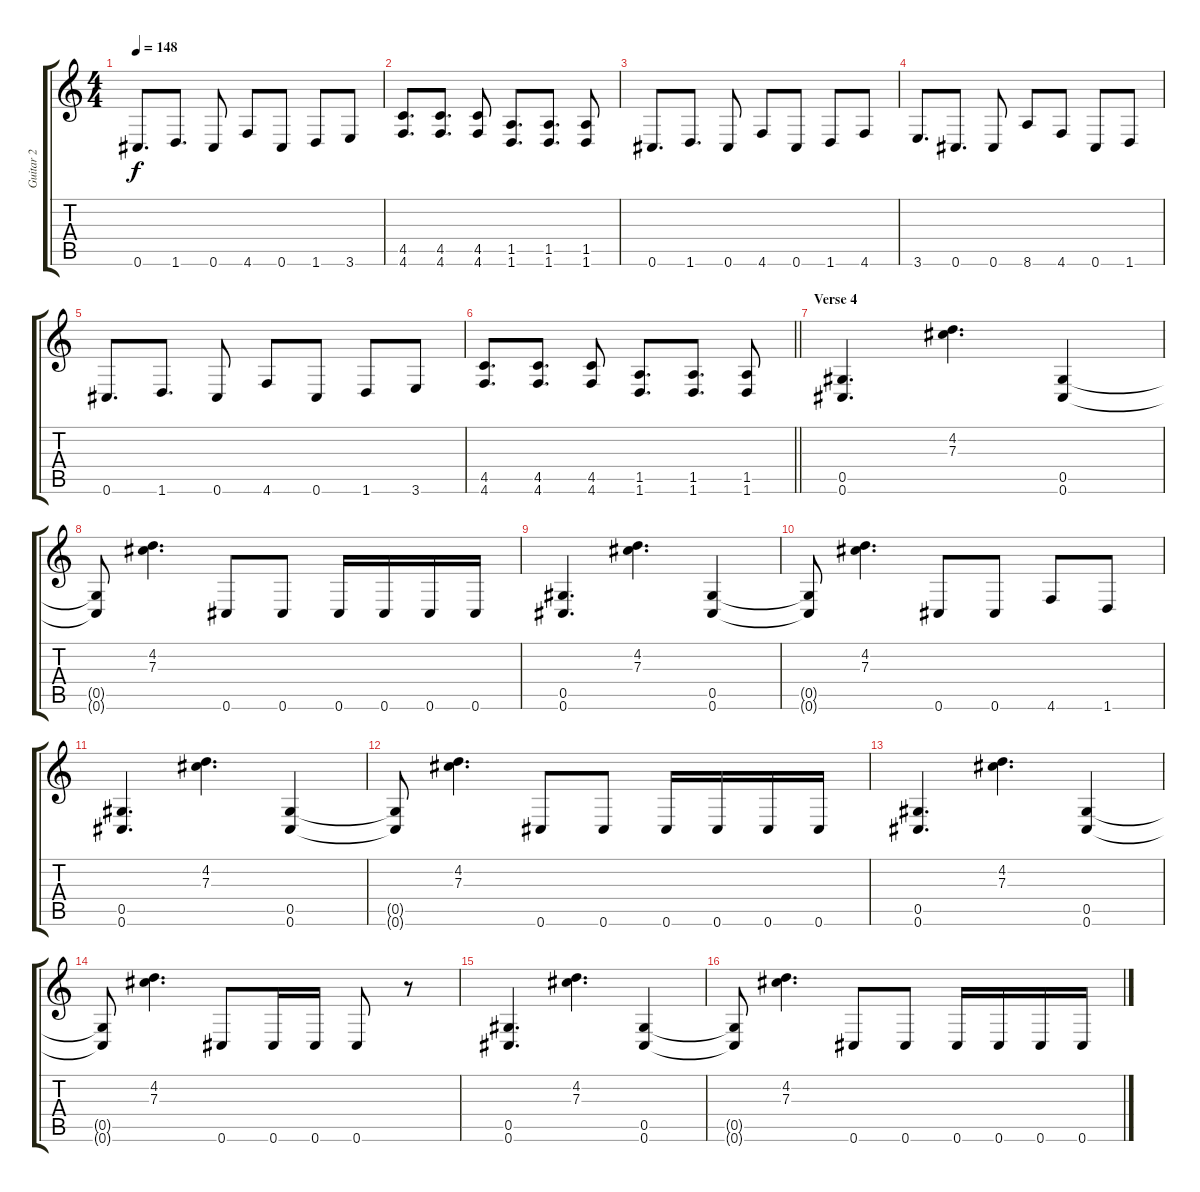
\track ("Guitar 2" "Guitar 2") {instrument distortionguitar}
\staff {score tabs}
\tuning (Eb4 Bb3 Gb3 Db3 Ab2 Db2) {hide}
\ts (4 4)
\tempo 148
\clef g2
\ks c
0.6.8{d dy f} 1.6.8{d} 0.6.8 4.6.8 0.6.8 1.6.8 3.6.8 |
(4.5 4.6).8{d} (4.5 4.6).8{d} (4.5 4.6).8 (1.5 1.6).8{d} (1.5 1.6).8{d} (1.5 1.6).8 |
0.6.8{d} 1.6.8{d} 0.6.8 4.6.8 0.6.8 1.6.8 4.6.8 |
3.6.8{d} 0.6.8{d} 0.6.8 8.6.8 4.6.8 0.6.8 1.6.8 |
0.6.8{d} 1.6.8{d} 0.6.8 4.6.8 0.6.8 1.6.8 3.6.8 |
\barLineRight lightlight
(4.5 4.6).8{d} (4.5 4.6).8{d} (4.5 4.6).8 (1.5 1.6).8{d} (1.5 1.6).8{d} (1.5 1.6).8 |
\section ("" "Verse 4")
(0.5 0.6).4{d} (4.2 7.3).4{d} (0.5 0.6).4 |
(0.5{t} 0.6{t}).8 (4.2 7.3).4{d} 0.6.8 0.6.8 0.6.16 0.6.16 0.6.16 0.6.16 |
(0.5 0.6).4{d} (4.2 7.3).4{d} (0.5 0.6).4 |
(0.5{t} 0.6{t}).8 (4.2 7.3).4{d} 0.6.8 0.6.8 4.6.8 1.6.8 |
(0.5 0.6).4{d} (4.2 7.3).4{d} (0.5 0.6).4 |
(0.5{t} 0.6{t}).8 (4.2 7.3).4{d} 0.6.8 0.6.8 0.6.16 0.6.16 0.6.16 0.6.16 |
(0.5 0.6).4{d} (4.2 7.3).4{d} (0.5 0.6).4 |
(0.5{t} 0.6{t}).8 (4.2 7.3).4{d} 0.6.8 0.6.16 0.6.16 0.6.8 r.8 |
(0.5 0.6).4{d} (4.2 7.3).4{d} (0.5 0.6).4 |
(0.5{t} 0.6{t}).8 (4.2 7.3).4{d} 0.6.8 0.6.8 0.6.16 0.6.16 0.6.16 0.6.16
